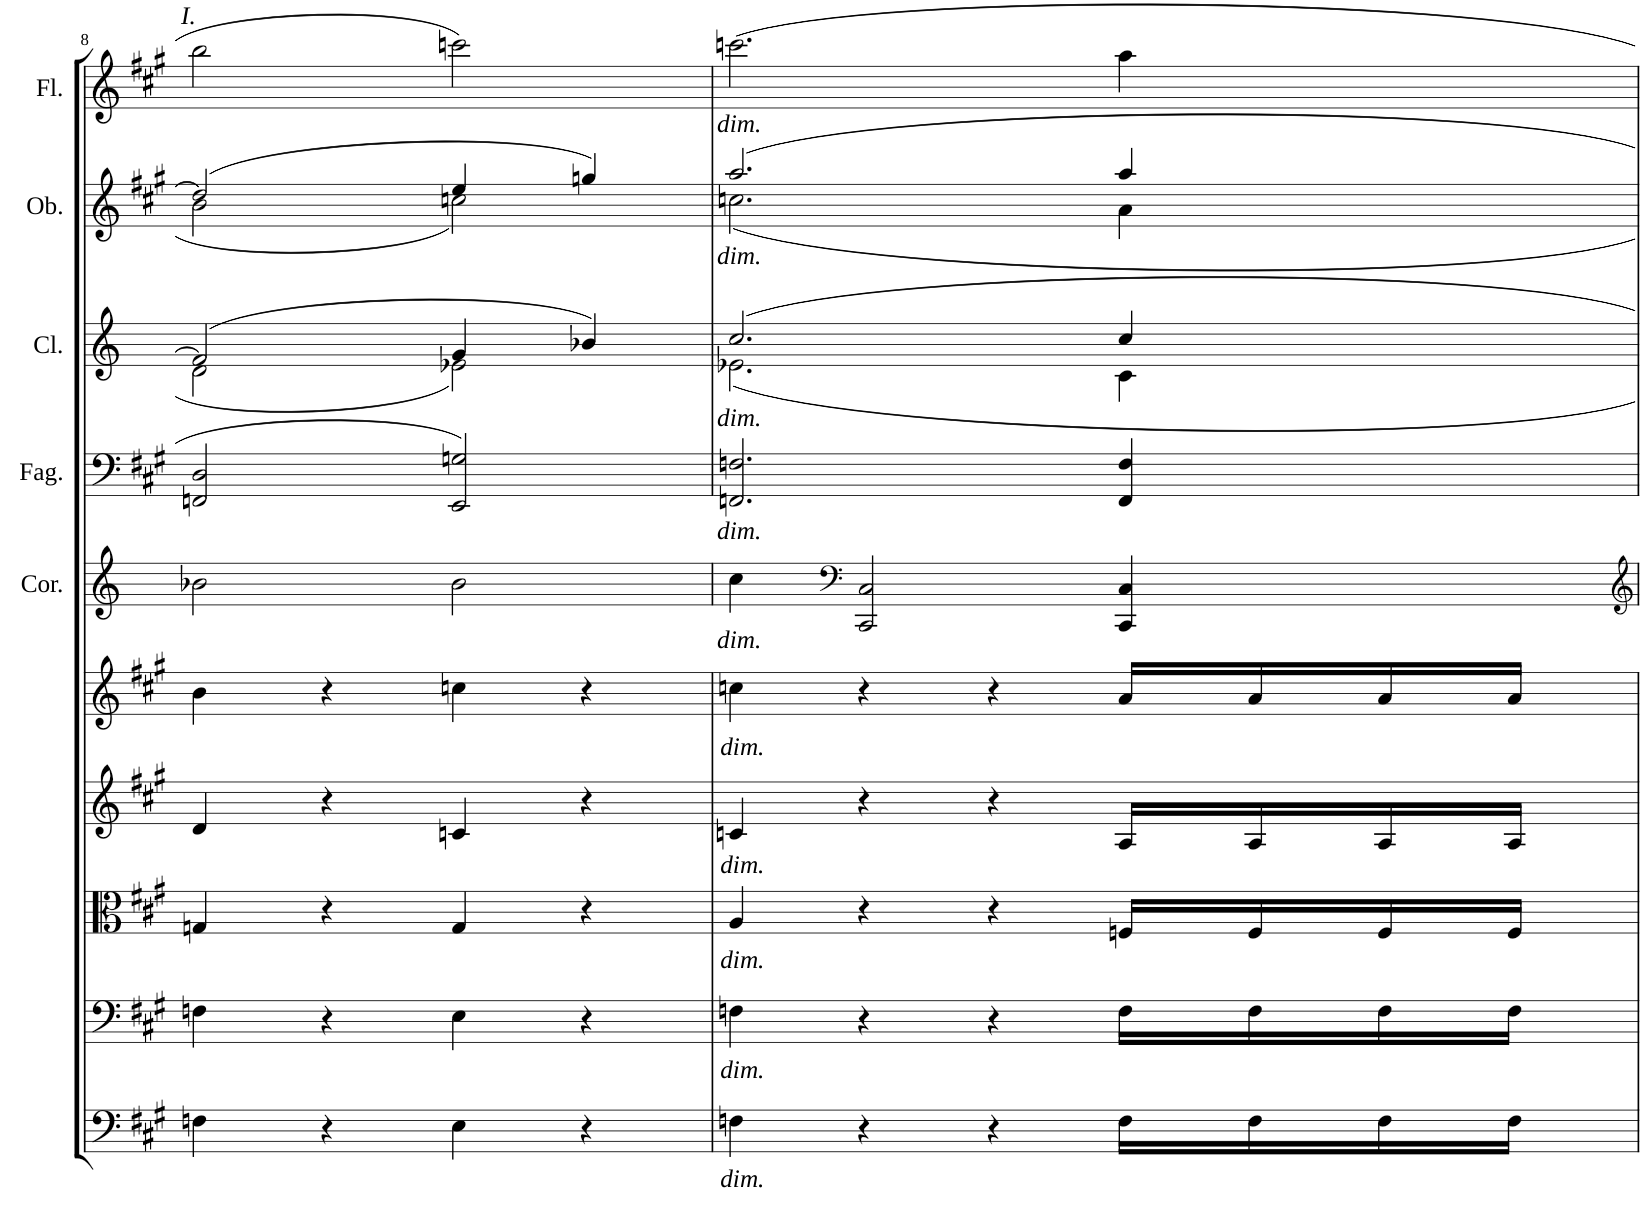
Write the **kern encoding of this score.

**kern	**kern	**kern	**kern	**kern	**kern	**kern	**kern	**kern	**kern
*part10	*part9	*part8	*part7	*part6	*part5	*part4	*part3	*part2	*part1
*staff10	*staff9	*staff8	*staff7	*staff6	*staff5	*staff4	*staff3	*staff2	*staff1
*I"Basso	*I"Violoncello	*I"Viola	*I"Violino II	*I"Violino I	*I"Corni in A	*I"Fagotti	*I"Clarinetti in A	*I"Oboi	*I"Flauti
*	*	*	*	*	*I'Cor.	*I'Fag.	*I'Cl.	*I'Ob.	*I'Fl.
!!LO:PB:g=z
*clefF4	*clefF4	*clefC3	*clefG2	*clefG2	*clefG2	*clefF4	*clefG2	*clefG2	*clefG2
*Trd7c12	*	*	*	*	*Trd4c7	*	*Trd1c2	*	*
*k[f#c#g#]	*k[f#c#g#]	*k[f#c#g#]	*k[f#c#g#]	*k[f#c#g#]	*k[]	*k[f#c#g#]	*k[]	*k[f#c#g#]	*k[f#c#g#]
*M4/4	*M4/4	*M4/4	*M4/4	*M4/4	*M4/4	*M4/4	*M4/4	*M4/4	*M4/4
*met(c)	*met(c)	*met(c)	*met(c)	*met(c)	*met(c)	*met(c)	*met(c)	*met(c)	*met(c)
=8	=8	=8	=8	=8	=8	=8	=8	=8	=8
*	*	*	*	*	*	*	*^	*^	*
!	!	!	!	!	!	!	!	!	!	!	!LO:TX:a:i:t=I.
4Fn\	4Fn\	4Gn/	4d/	4b\	2b-X\	2FFn/ 2D/	(2f/]	2d\	(2dd/]	2b\	2bb\
4r	4r	4r	4r	4r	.	.	.	.	.	.	.
4E\	4E\	4G/	4cn/	4ccn\	2b-\	2EE/ 2Gn/	4g/	2e-X\	4ee/	2ccn\	2cccn\
4r	4r	4r	4r	4r	.	.	4b-X/)	.	4ggn/)	.	.
=9	=9	=9	=9	=9	=9	=9	=9	=9	=9	=9	=9
!	!	!	!	!	!	!	!	!	!	!	!LO:TX:b:i:t=dim.
!	!	!	!	!	!	!	!	!	!LO:TX:b:i:t=dim.	!	!
!	!	!	!	!	!	!	!LO:TX:b:i:t=dim.	!	!	!	!
!	!	!	!	!	!	!LO:TX:b:i:t=dim.	!	!	!	!	!
!	!	!	!	!	!LO:TX:b:i:t=dim.	!	!	!	!	!	!
!	!	!	!	!LO:TX:b:i:t=dim.	!	!	!	!	!	!	!
!	!	!	!LO:TX:b:i:t=dim.	!	!	!	!	!	!	!	!
!	!	!LO:TX:b:i:t=dim.	!	!	!	!	!	!	!	!	!
!	!LO:TX:b:i:t=dim.	!	!	!	!	!	!	!	!	!	!
!LO:TX:b:i:t=dim.	!	!	!	!	!	!	!	!	!	!	!
4Fn\	4Fn\	4A/	4cn/	4ccn\	4cc\	2.FFn/ 2.Fn/	2.cc/	2.e-X\	2.aa/	2.ccn\	2.cccn\
*	*	*	*	*	*clefF4	*	*	*	*	*	*
4r	4r	4r	4r	4r	2CC/ 2C/	.	.	.	.	.	.
4r	4r	4r	4r	4r	.	.	.	.	.	.	.
16F\LL	16F\LL	16Fn/LL	16A/LL	16a/LL	4CC/ 4C/	4FF/ 4F/	4cc/	4c\	4aa/	4a\	4aa\
16F\	16F\	16F/	16A/	16a/	.	.	.	.	.	.	.
16F\	16F\	16F/	16A/	16a/	.	.	.	.	.	.	.
16F\JJ	16F\JJ	16F/JJ	16A/JJ	16a/JJ	.	.	.	.	.	.	.
*	*	*	*	*	*	*	*v	*v	*	*	*
*	*	*	*	*	*	*	*	*v	*v	*
=	=	=	=	=	=	=	=	=	=
*-	*-	*-	*-	*-	*-	*-	*-	*-	*-
